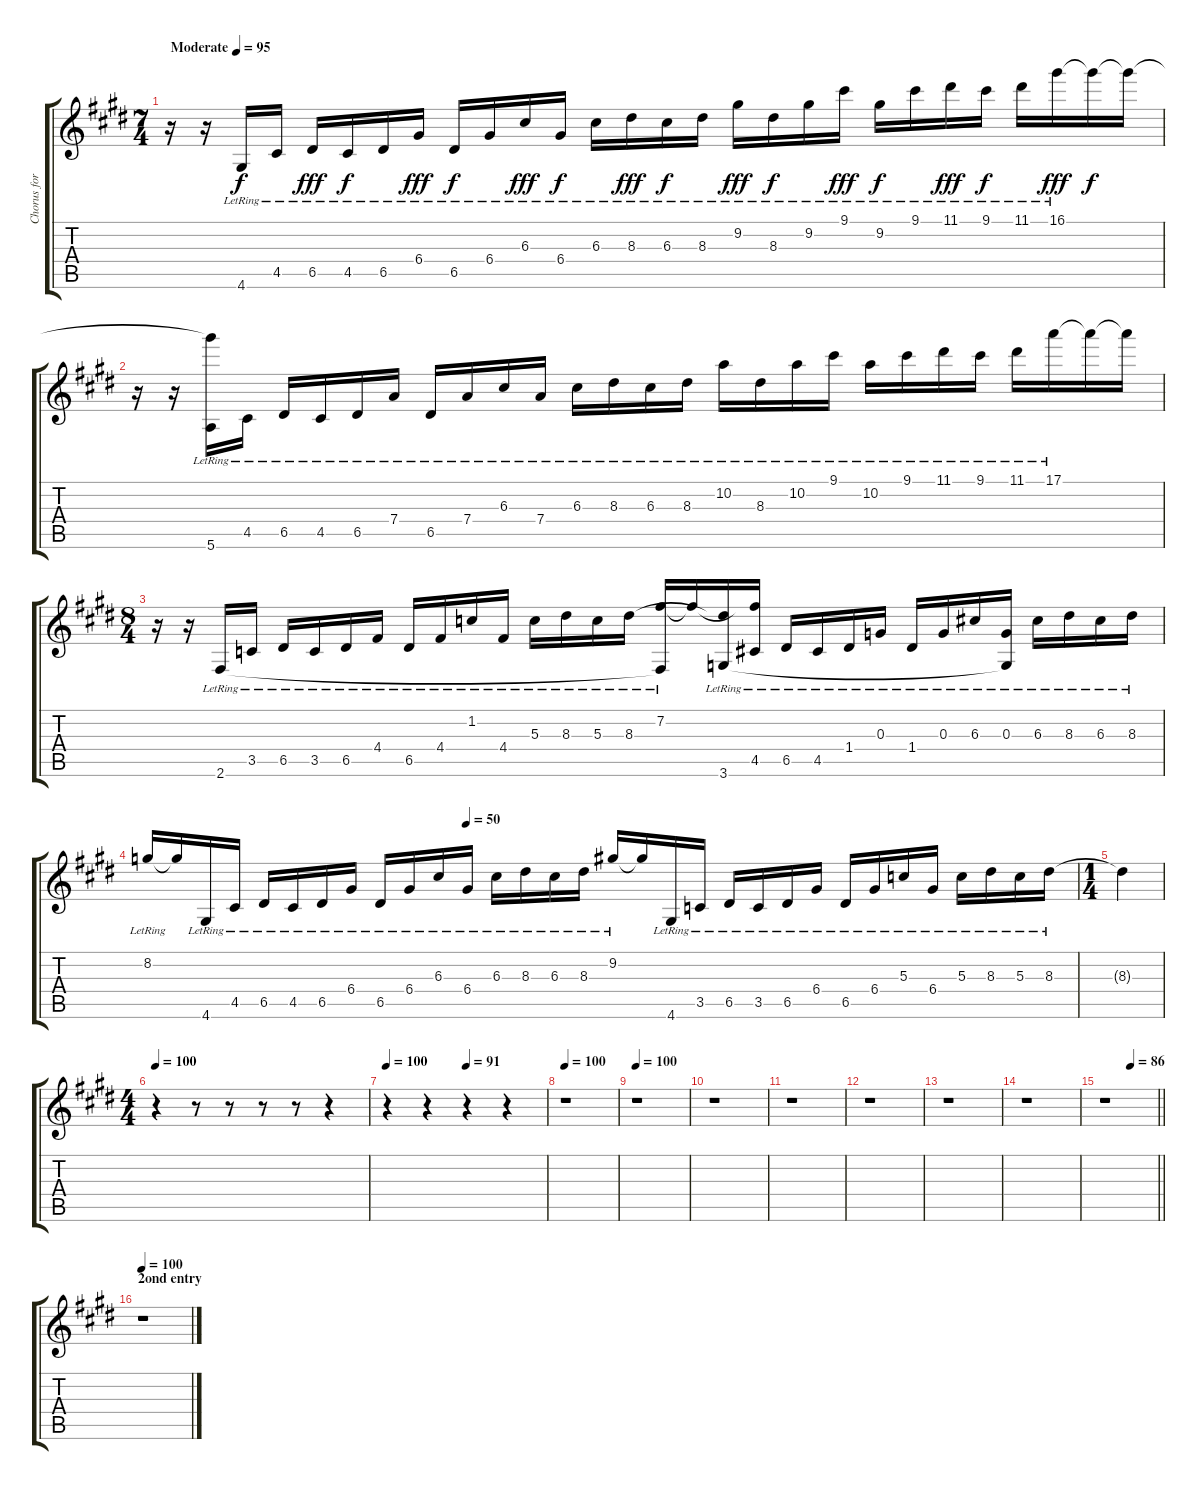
\track ("Chorus for lead 1" "Chorus for") {instrument orchestralharp}
\staff {score tabs}
\tuning (E5 B4 G4 D4 A3 E3) {hide}
\ts (7 4)
\tempo (95 "Moderate")
\clef g2
\ks e
r.16{dy f instrument orchestralharp} r.16 4.6{lr}.16 4.5{lr}.16 6.5{lr}.16{dy fff} 4.5{lr}.16{dy f} 6.5{lr}.16 6.4{lr}.16{dy fff} 6.5{lr}.16{dy f} 6.4{lr}.16 6.3{lr}.16{dy fff} 6.4{lr}.16{dy f} 6.3{lr}.16 8.3{lr}.16{dy fff} 6.3{lr}.16{dy f} 8.3{lr}.16 9.2{lr}.16{dy fff} 8.3{lr}.16{dy f} 9.2{lr}.16 9.1{lr}.16{dy fff} 9.2{lr}.16{dy f} 9.1{lr}.16 11.1{lr}.16{dy fff} 9.1{lr}.16{dy f} 11.1{lr}.16 16.1{lr}.16{dy fff} 16.1{t}.16{dy f} 16.1{t}.16 |
r.16 r.16 (16.1{t} 5.6{lr}).16 4.5{lr}.16 6.5{lr}.16 4.5{lr}.16 6.5{lr}.16 7.4{lr}.16 6.5{lr}.16 7.4{lr}.16 6.3{lr}.16 7.4{lr}.16 6.3{lr}.16 8.3{lr}.16 6.3{lr}.16 8.3{lr}.16 10.2{lr}.16 8.3{lr}.16 10.2{lr}.16 9.1{lr}.16 10.2{lr}.16 9.1{lr}.16 11.1{lr}.16 9.1{lr}.16 11.1{lr}.16 17.1{lr}.16 17.1{t}.16 17.1{t}.16 |
\ts (8 4)
r.16 r.16 2.6{lr}.16 3.5{lr}.16 6.5{lr}.16 3.5{lr}.16 6.5{lr}.16 4.4{lr}.16 6.5{lr}.16 4.4{lr}.16 1.2{lr}.16 4.4{lr}.16 5.3{lr}.16 8.3{lr}.16 5.3{lr}.16 8.3{lr}.16 (7.2{lr} 2.6{t}).16 7.2{t}.16 (8.3{t} 3.6{lr}).16 (7.2{t} 4.5{lr}).16 6.5{lr}.16 4.5{lr}.16 1.4{lr}.16 0.3{lr}.16 1.4{lr}.16 0.3{lr}.16 6.3{lr}.16 (0.3{lr} 3.6{t}).16 6.3{lr}.16 8.3{lr}.16 6.3{lr}.16 8.3{lr}.16 |
\tempo (50 0.34375)
8.2{lr}.16 8.2{t}.16 4.6{lr}.16 4.5{lr}.16 6.5{lr}.16 4.5{lr}.16 6.5{lr}.16 6.4{lr}.16 6.5{lr}.16 6.4{lr}.16 6.3{lr}.16 6.4{lr}.16 6.3{lr}.16 8.3{lr}.16 6.3{lr}.16 8.3{lr}.16 9.2{lr}.16 9.2{t}.16 4.6{lr}.16 3.5{lr}.16 6.5{lr}.16 3.5{lr}.16 6.5{lr}.16 6.4{lr}.16 6.5{lr}.16 6.4{lr}.16 5.3{lr}.16 6.4{lr}.16 5.3{lr}.16 8.3{lr}.16 5.3{lr}.16 8.3{lr}.16 |
\ts (1 4)
8.3{t}.4 |
\ts (4 4)
\tempo 100
r.4 r.8 r.8 r.8 r.8 r.4 |
\tempo 100
\tempo (91 0.5)
r.4 r.4 r.4 r.4 |
\tempo 100
r.1 |
\tempo 100
r.1 |
r.1 |
r.1 |
r.1 |
r.1 |
r.1 |
\tempo (86 0.5)
\barLineRight lightlight
r.1 |
\section ("" "2ond entry")
\tempo 100
r.1
